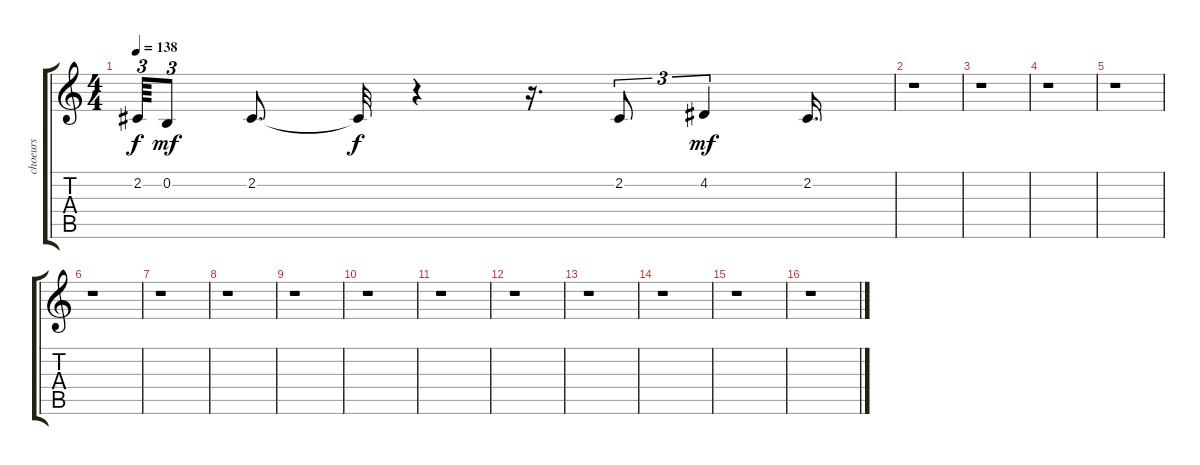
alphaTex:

\track ("choeurs" "choeurs") {instrument lead3calliope}
\staff {score tabs}
\tuning (E4 B3 G3 D3 A2 E2) {hide}
\ts (4 4)
\tempo 138
\clef g2
\ks c
2.2{t}.64{tu (3 2) dy f} 0.2.8{tu (3 2) dy mf} 2.2.8{d} 2.2{t}.32{dy f} r.4 r.16{d} 2.2.8{tu (3 2)} 4.2.4{tu (3 2) dy mf} 2.2.16{d} |
r.1 |
r.1 |
r.1 |
r.1 |
r.1 |
r.1 |
r.1 |
r.1 |
r.1 |
r.1 |
r.1 |
r.1 |
r.1 |
r.1 |
r.1
